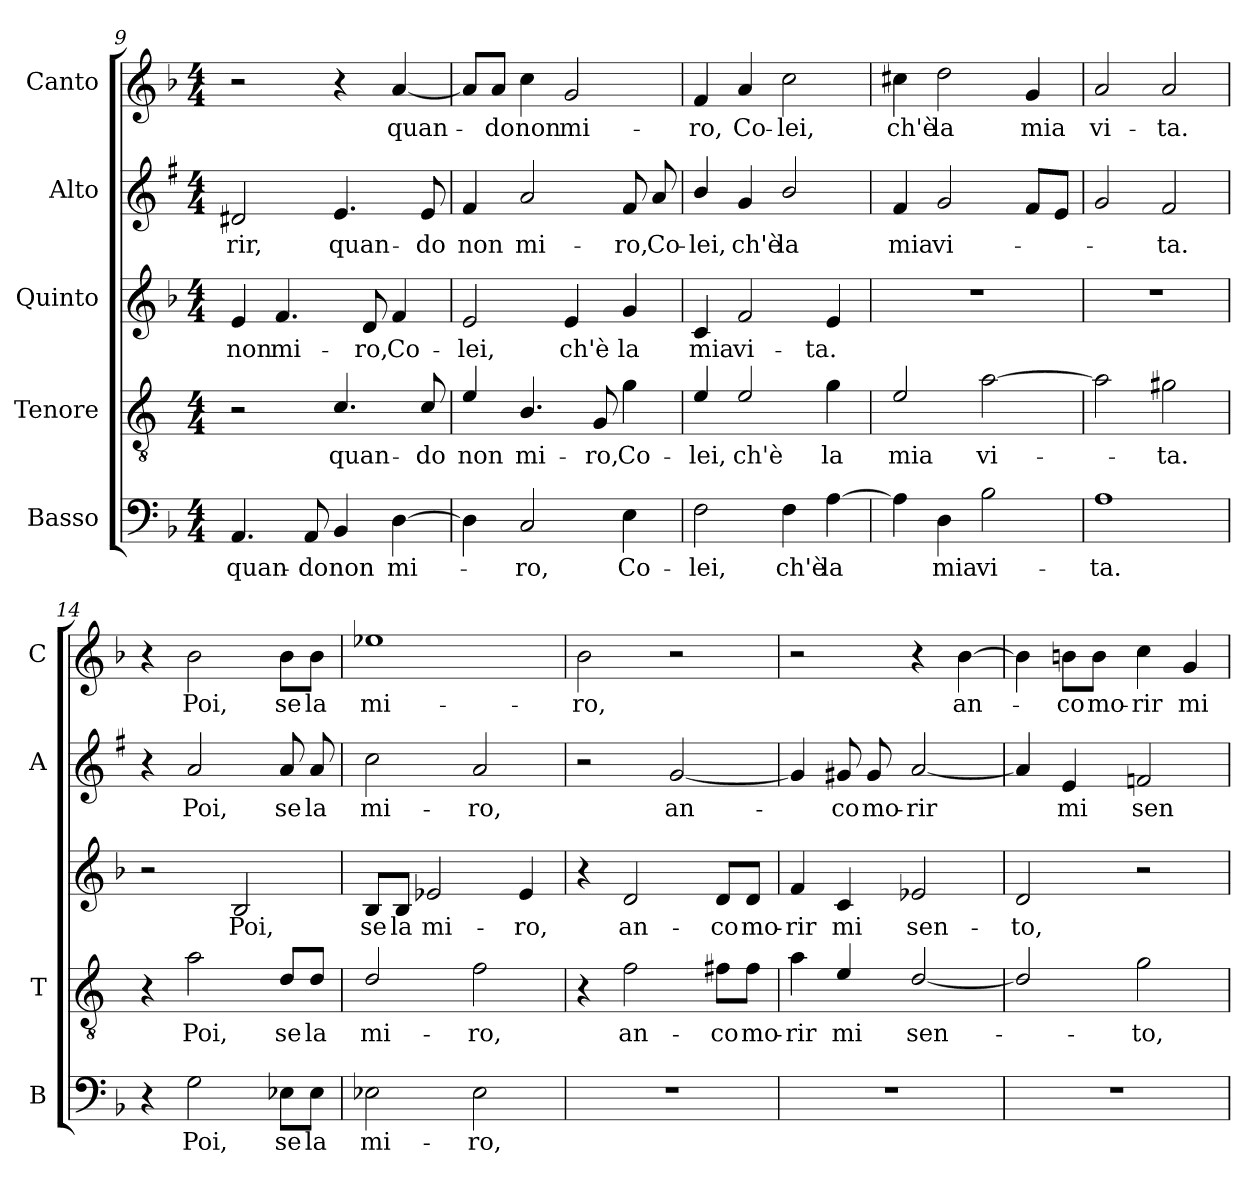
**kern	**text	**kern	**text	**kern	**text	**kern	**text	**kern	**text
*part5	*part5	*part4	*part4	*part3	*part3	*part2	*part2	*part1	*part1
*staff5	*staff5	*staff4	*staff4	*staff3	*staff3	*staff2	*staff2	*staff1	*staff1
*I"Basso	*	*I"Tenore	*	*I"Quinto	*	*I"Alto	*	*I"Canto	*
*I'B	*	*I'T	*	*	*	*I'A	*	*I'C	*
*clefF4	*	*clefGv2	*	*clefG2	*	*clefG2	*	*clefG2	*
*	*	*ITrd4c7	*	*	*	*ITrd1c2	*	*	*
*k[b-]	*	*k[b-]	*	*k[b-]	*	*k[b-]	*	*k[b-]	*
*F:	*	*F:	*	*F:	*	*F:	*	*F:	*
*M4/4	*	*M4/4	*	*M4/4	*	*M4/4	*	*M4/4	*
=9	=9	=9	=9	=9	=9	=9	=9	=9	=9
!	!LO:LY:b	!	!	!	!LO:LY:b	!	!LO:LY:b	!	!
4.AA/	quan-	2r	.	4e/	non	2c#X/	-rir,	2r	.
!	!	!	!	!	!LO:LY:b	!	!	!	!
.	.	.	.	4.f/	mi-	.	.	.	.
!	!LO:LY:b	!	!	!	!	!	!	!	!
8AA/	-do	.	.	.	.	.	.	.	.
!	!LO:LY:b	!	!LO:LY:b	!	!	!	!LO:LY:b	!	!
4BB-/	non	4.F/	quan-	.	.	4.d/	quan-	4r	.
!	!	!	!	!	!LO:LY:b	!	!	!	!
.	.	.	.	8d/	-ro,	.	.	.	.
!	!LO:LY:b	!	!	!	!LO:LY:b	!	!	!	!LO:LY:b
[4D\	mi-	.	.	4f/	Co-	.	.	[4a/	quan-
!	!	!	!LO:LY:b	!	!	!	!LO:LY:b	!	!
.	.	8F/	-do	.	.	8d/	-do	.	.
=10	=10	=10	=10	=10	=10	=10	=10	=10	=10
!	!	!	!LO:LY:b	!	!LO:LY:b	!	!LO:LY:b	!	!
4D\]	.	4A/	non	2e/	-lei,	4e/	non	8a/L]	.
!	!	!	!	!	!	!	!	!	!LO:LY:b
.	.	.	.	.	.	.	.	8a/J	-do
!	!LO:LY:b	!	!LO:LY:b	!	!	!	!LO:LY:b	!	!LO:LY:b
2C/	-ro,	4.E/	mi-	.	.	2g/	mi-	4cc\	non
!	!	!	!	!	!LO:LY:b	!	!	!	!LO:LY:b
.	.	.	.	4e/	ch'è	.	.	2g/	mi-
!	!	!	!LO:LY:b	!	!	!	!	!	!
.	.	8C/	-ro,	.	.	.	.	.	.
!	!LO:LY:b	!	!LO:LY:b	!	!LO:LY:b	!	!LO:LY:b	!	!
4E\	Co-	4c\	Co-	4g/	la	8e/	-ro,	.	.
!	!	!	!	!	!	!	!LO:LY:b	!	!
.	.	.	.	.	.	8g/	Co-	.	.
=11	=11	=11	=11	=11	=11	=11	=11	=11	=11
!	!LO:LY:b	!	!LO:LY:b	!	!LO:LY:b	!	!LO:LY:b	!	!LO:LY:b
2F\	-lei,	4A/	-lei,	4c/	mia	4a/	-lei,	4f/	-ro,
!	!	!	!LO:LY:b	!	!LO:LY:b	!	!LO:LY:b	!	!LO:LY:b
.	.	2A/	ch'è	2f/	vi-	4f/	ch'è	4a/	Co-
!	!LO:LY:b	!	!	!	!	!	!LO:LY:b	!	!LO:LY:b
4F\	ch'è	.	.	.	.	2a/	la	2cc\	-lei,
!	!LO:LY:b	!	!LO:LY:b	!	!LO:LY:b	!	!	!	!
[4A\	la	4c\	la	4e/	-ta.	.	.	.	.
!!LO:PB:g=z
=12	=12	=12	=12	=12	=12	=12	=12	=12	=12
!	!	!	!LO:LY:b	!	!	!	!LO:LY:b	!	!LO:LY:b
4A\]	.	2A/	mia	1r	.	4e/	mia	4cc#X\	ch'è
!	!LO:LY:b	!	!	!	!	!	!LO:LY:b	!	!LO:LY:b
4D\	mia	.	.	.	.	2f/	vi-	2dd\	la
!	!LO:LY:b	!	!LO:LY:b	!	!	!	!	!	!
2B-\	vi-	[2d\	vi-	.	.	.	.	.	.
!	!	!	!	!	!	!	!	!	!LO:LY:b
.	.	.	.	.	.	8e/L	.	4g/	mia
.	.	.	.	.	.	8d/J	.	.	.
=13	=13	=13	=13	=13	=13	=13	=13	=13	=13
!	!LO:LY:b	!	!	!	!	!	!	!	!LO:LY:b
1A	-ta.	2d\]	.	1r	.	2f/	.	2a/	vi-
!	!	!	!LO:LY:b	!	!	!	!LO:LY:b	!	!LO:LY:b
.	.	2c#X\	-ta.	.	.	2e/	-ta.	2a/	-ta.
=14	=14	=14	=14	=14	=14	=14	=14	=14	=14
4r	.	4r	.	2r	.	4r	.	4r	.
!	!LO:LY:b	!	!LO:LY:b	!	!	!	!LO:LY:b	!	!LO:LY:b
2G\	Poi,	2d\	Poi,	.	.	2g/	Poi,	2b-\	Poi,
!	!	!	!	!	!LO:LY:b	!	!	!	!
.	.	.	.	2B-/	Poi,	.	.	.	.
!	!LO:LY:b	!	!LO:LY:b	!	!	!	!LO:LY:b	!	!LO:LY:b
8E-X\L	se	8G/L	se	.	.	8g/	se	8b-\L	se
!	!LO:LY:b	!	!LO:LY:b	!	!	!	!LO:LY:b	!	!LO:LY:b
8E-\J	la	8G/J	la	.	.	8g/	la	8b-\J	la
=15	=15	=15	=15	=15	=15	=15	=15	=15	=15
!	!LO:LY:b	!	!LO:LY:b	!	!LO:LY:b	!	!LO:LY:b	!	!LO:LY:b
2E-X\	mi-	2G/	mi-	8B-/L	se	2b-\	mi-	1ee-X	mi-
!	!	!	!	!	!LO:LY:b	!	!	!	!
.	.	.	.	8B-/J	la	.	.	.	.
!	!	!	!	!	!LO:LY:b	!	!	!	!
.	.	.	.	2e-X/	mi-	.	.	.	.
!	!LO:LY:b	!	!LO:LY:b	!	!	!	!LO:LY:b	!	!
2E-\	-ro,	2B-\	-ro,	.	.	2g/	-ro,	.	.
!	!	!	!	!	!LO:LY:b	!	!	!	!
.	.	.	.	4e-/	-ro,	.	.	.	.
=16	=16	=16	=16	=16	=16	=16	=16	=16	=16
!	!	!	!	!	!	!	!	!	!LO:LY:b
1r	.	4r	.	4r	.	2r	.	2b-\	-ro,
!	!	!	!LO:LY:b	!	!LO:LY:b	!	!	!	!
.	.	2B-\	an-	2d/	an-	.	.	.	.
!	!	!	!	!	!	!	!LO:LY:b	!	!
.	.	.	.	.	.	[2f/	an-	2r	.
!	!	!	!LO:LY:b	!	!LO:LY:b	!	!	!	!
.	.	8Bn\L	-co	8d/L	-co	.	.	.	.
!	!	!	!LO:LY:b	!	!LO:LY:b	!	!	!	!
.	.	8B\J	mo-	8d/J	mo-	.	.	.	.
=17	=17	=17	=17	=17	=17	=17	=17	=17	=17
!	!	!	!LO:LY:b	!	!LO:LY:b	!	!	!	!
1r	.	4d\	-rir	4f/	-rir	4f/]	.	2r	.
!	!	!	!LO:LY:b	!	!LO:LY:b	!	!LO:LY:b	!	!
.	.	4A/	mi	4c/	mi	8f#X/	-co	.	.
!	!	!	!	!	!	!	!LO:LY:b	!	!
.	.	.	.	.	.	8f#/	mo-	.	.
!	!	!	!LO:LY:b	!	!LO:LY:b	!	!LO:LY:b	!	!
.	.	[2G/	sen-	2e-X/	sen-	[2g/	-rir	4r	.
!	!	!	!	!	!	!	!	!	!LO:LY:b
.	.	.	.	.	.	.	.	[4b-\	an-
=18	=18	=18	=18	=18	=18	=18	=18	=18	=18
!	!	!	!	!	!LO:LY:b	!	!	!	!
1r	.	2G/]	.	2d/	-to,	4g/]	.	4b-\]	.
!	!	!	!	!	!	!	!LO:LY:b	!	!LO:LY:b
.	.	.	.	.	.	4d/	mi	8bn\L	-co
!	!	!	!	!	!	!	!	!	!LO:LY:b
.	.	.	.	.	.	.	.	8b\J	mo-
!	!	!	!LO:LY:b	!	!	!	!LO:LY:b	!	!LO:LY:b
.	.	2c\	-to,	2r	.	2e-X/	sen-	4cc\	-rir
!	!	!	!	!	!	!	!	!	!LO:LY:b
.	.	.	.	.	.	.	.	4g/	mi
=	=	=	=	=	=	=	=	=	=
*-	*-	*-	*-	*-	*-	*-	*-	*-	*-
